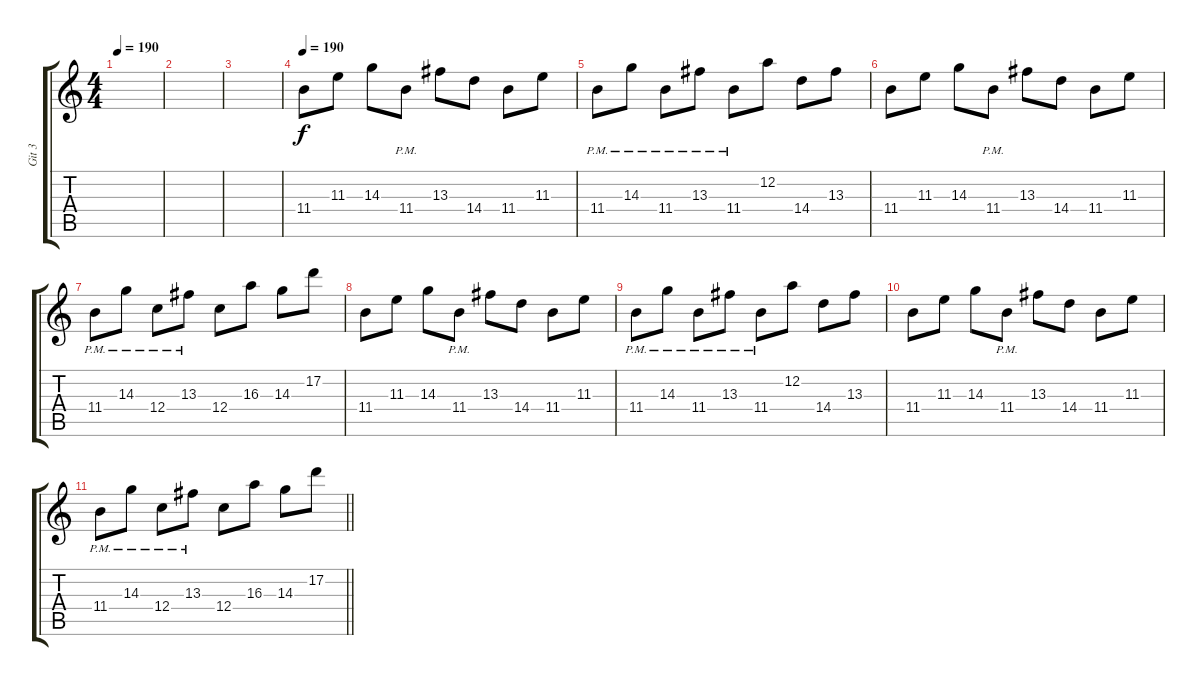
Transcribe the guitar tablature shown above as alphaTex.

\track ("Git 3" "Git 3") {instrument overdrivenguitar}
\staff {score tabs}
\tuning (D4 A3 F3 C3 G2 D2) {hide}
\ts (4 4)
\tempo 190
\clef g2
\ks c
|
|
|
\tempo 190
11.4.8 11.3.8 14.3.8 11.4{pm}.8 13.3.8 14.4.8 11.4.8 11.3.8 |
11.4{pm}.8 14.3{pm}.8 11.4{pm}.8 13.3{pm}.8 11.4{pm}.8 12.2.8 14.4.8 13.3.8 |
11.4.8 11.3.8 14.3.8 11.4{pm}.8 13.3.8 14.4.8 11.4.8 11.3.8 |
11.4{pm}.8 14.3{pm}.8 12.4{pm}.8 13.3{pm}.8 12.4.8 16.3.8 14.3.8 17.2.8 |
11.4.8 11.3.8 14.3.8 11.4{pm}.8 13.3.8 14.4.8 11.4.8 11.3.8 |
11.4{pm}.8 14.3{pm}.8 11.4{pm}.8 13.3{pm}.8 11.4{pm}.8 12.2.8 14.4.8 13.3.8 |
11.4.8 11.3.8 14.3.8 11.4{pm}.8 13.3.8 14.4.8 11.4.8 11.3.8 |
\barLineRight lightlight
11.4{pm}.8 14.3{pm}.8 12.4{pm}.8 13.3{pm}.8 12.4.8 16.3.8 14.3.8 17.2.8
